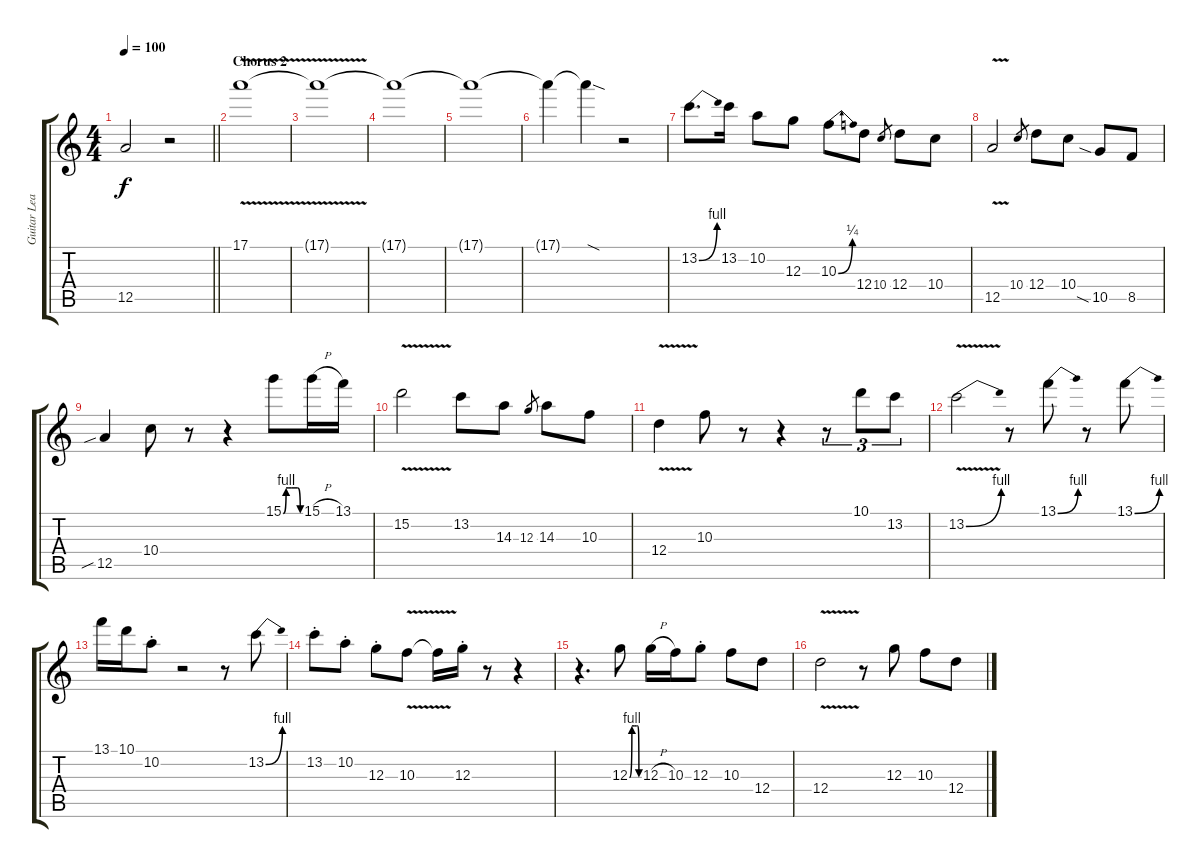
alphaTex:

\track ("Guitar Lead" "Guitar Lea") {instrument overdrivenguitar}
\staff {score tabs}
\tuning (E4 B3 G3 D3 A2 E2) {hide}
\ts (4 4)
\tempo 100
\clef g2
\barLineRight lightlight
\ks c
12.5{t}.2{dy f} r.2 |
\section ("" "Chorus 2")
17.1{v}.1 |
17.1{t}.1 |
17.1{t}.1 |
17.1{t}.1 |
17.1{t}.4 17.1{sod t}.4 r.2 |
13.2{be (bend 0 0 60 4)}.8{d} 13.2.16 10.2.8 12.3.8 10.3{be (bend 0 0 60 1)}.8 12.4.8 10.4.8{gr} 12.4.8 10.4.8 |
12.5{v}.2 10.4.8{gr} 12.4.8 10.4.8 10.5{sia}.8 8.5.8 |
12.5{sib}.4 10.4.8 r.8 r.4 15.1{be (custom 0 0 10 4 20 4 30 4 51 4 60 0)}.8 15.1{h}.16 13.1.16 |
15.2{v}.2 13.2.8 14.3.8 12.3.8{gr} 14.3.8 10.3.8 |
12.4{v}.4 10.3.8 r.8 r.4 r.8{tu (3 2)} 10.1.8{tu (3 2)} 13.2.8{tu (3 2)} |
13.2{be (bend 0 0 60 4) v}.2 r.8 13.1{be (bend 0 0 60 4)}.8 r.8 13.1{be (bend 0 0 60 4)}.8 |
13.1.16 10.1.16 10.2{st}.8 r.2 r.8 13.2{be (bend 0 0 60 4)}.8 |
13.2{st}.8 10.2{st}.8 12.3{st}.8 10.3{v}.8 10.3{t}.16 12.3{st}.16 r.8 r.4 |
r.4{d} 12.3{be (custom 0 0 15 4 30 4 45 4 53 4 60 0)}.8 12.3{h}.16 10.3.16 12.3{st}.8 10.3.8 12.4.8 |
12.4{v}.2 r.8 12.3.8 10.3.8 12.4.8
